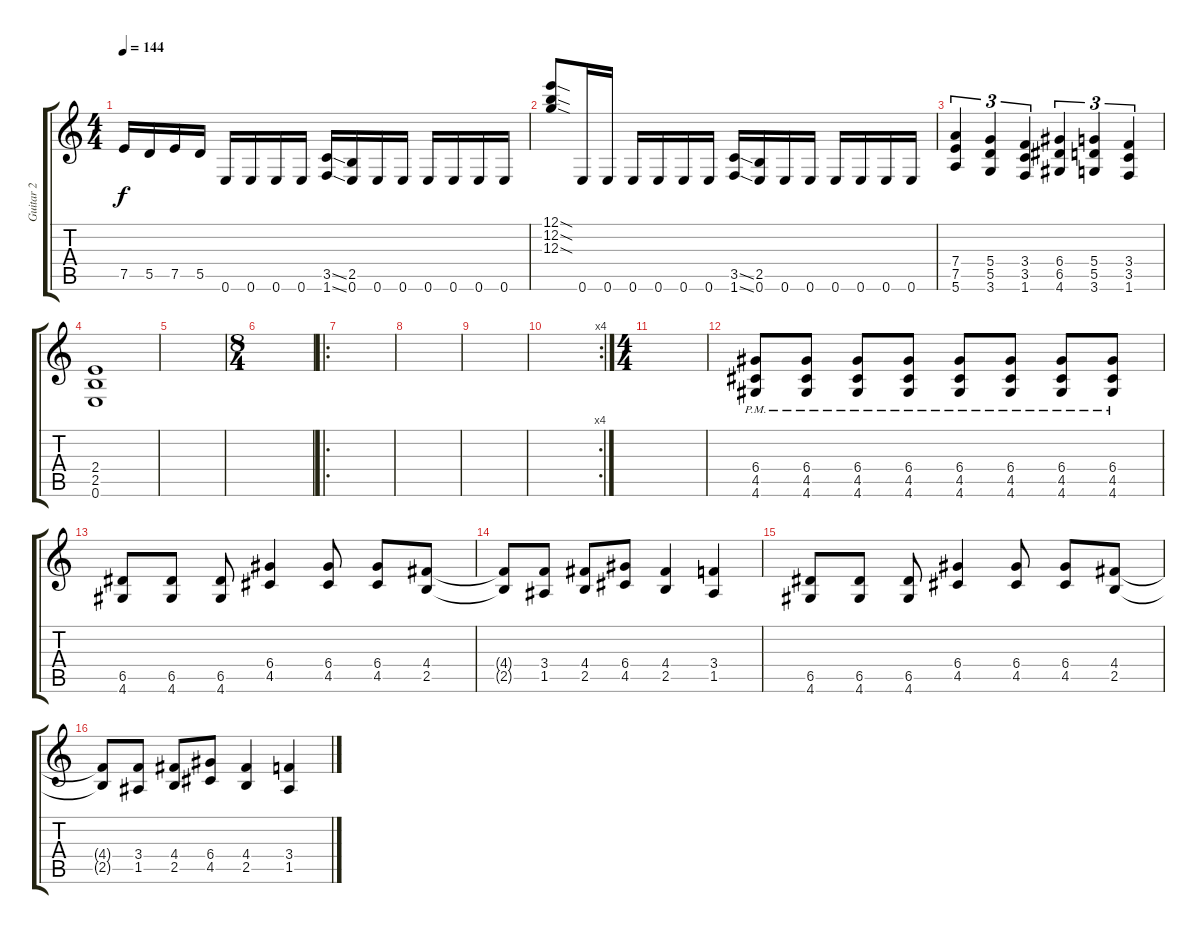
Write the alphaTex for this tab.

\track ("Guitar 2" "Guitar 2") {instrument distortionguitar}
\staff {score tabs}
\tuning (E4 B3 G3 D3 A2 E2) {hide}
\ts (4 4)
\tempo 144
\clef g2
\ks c
7.5.16{dy f} 5.5.16 7.5.16 5.5.16 0.6.16 0.6.16 0.6.16 0.6.16 (3.5{ss} 1.6{ss}).16 (2.5 0.6).16 0.6.16 0.6.16 0.6.16 0.6.16 0.6.16 0.6.16 |
(12.1{sod} 12.2{sod} 12.3{sod}).8 0.6.16 0.6.16 0.6.16 0.6.16 0.6.16 0.6.16 (3.5{ss} 1.6{ss}).16 (2.5 0.6).16 0.6.16 0.6.16 0.6.16 0.6.16 0.6.16 0.6.16 |
(7.4 7.5 5.6).4{tu (3 2)} (5.4 5.5 3.6).4{tu (3 2)} (3.4 3.5 1.6).4{tu (3 2)} (6.4 6.5 4.6).4{tu (3 2)} (5.4 5.5 3.6).4{tu (3 2)} (3.4 3.5 1.6).4{tu (3 2)} |
(2.4 2.5 0.6).1 |
|
\ts (8 4)
|
\ro
|
|
|
\rc 4
|
\ts (4 4)
|
(6.4 4.5 4.6{pm}).8 (6.4 4.5 4.6{pm}).8 (6.4 4.5 4.6{pm}).8 (6.4 4.5 4.6{pm}).8 (6.4 4.5 4.6{pm}).8 (6.4 4.5 4.6{pm}).8 (6.4 4.5 4.6{pm}).8 (6.4 4.5 4.6{pm}).8 |
(6.5 4.6).8 (6.5 4.6).8 (6.5 4.6).8 (6.4 4.5).4 (6.4 4.5).8 (6.4 4.5).8 (4.4 2.5).8 |
(4.4{t} 2.5{t}).8 (3.4 1.5).8 (4.4 2.5).8 (6.4 4.5).8 (4.4 2.5).4 (3.4 1.5).4 |
(6.5 4.6).8 (6.5 4.6).8 (6.5 4.6).8 (6.4 4.5).4 (6.4 4.5).8 (6.4 4.5).8 (4.4 2.5).8 |
(4.4{t} 2.5{t}).8 (3.4 1.5).8 (4.4 2.5).8 (6.4 4.5).8 (4.4 2.5).4 (3.4 1.5).4
